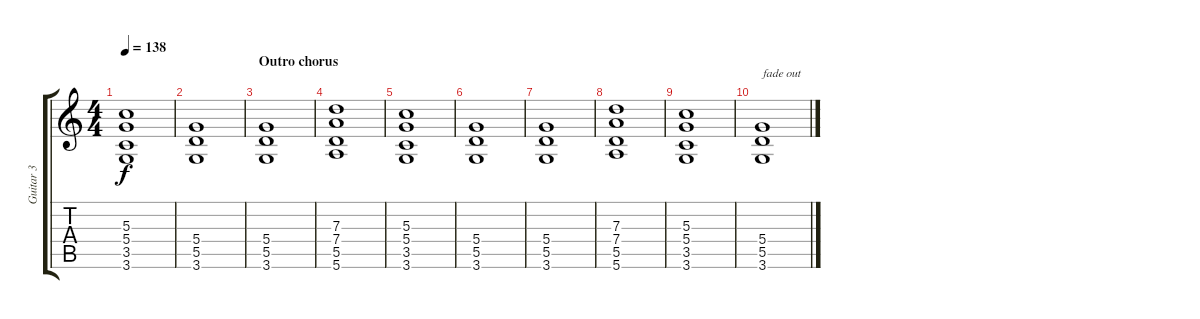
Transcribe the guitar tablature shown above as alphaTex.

\track ("Guitar 3" "Guitar 3") {instrument distortionguitar}
\staff {score tabs}
\tuning (E4 B3 G3 D3 A2 E2) {hide}
\ts (4 4)
\tempo 138
\clef g2
\ks c
(5.3 5.4 3.5 3.6).1{dy f} |
(5.4 5.5 3.6).1 |
\section ("" "Outro chorus")
(5.4 5.5 3.6).1 |
(7.3 7.4 5.5 5.6).1 |
(5.3 5.4 3.5 3.6).1 |
(5.4 5.5 3.6).1 |
(5.4 5.5 3.6).1 |
(7.3 7.4 5.5 5.6).1 |
(5.3 5.4 3.5 3.6).1 |
(5.4 5.5 3.6).1{txt "fade out"}
